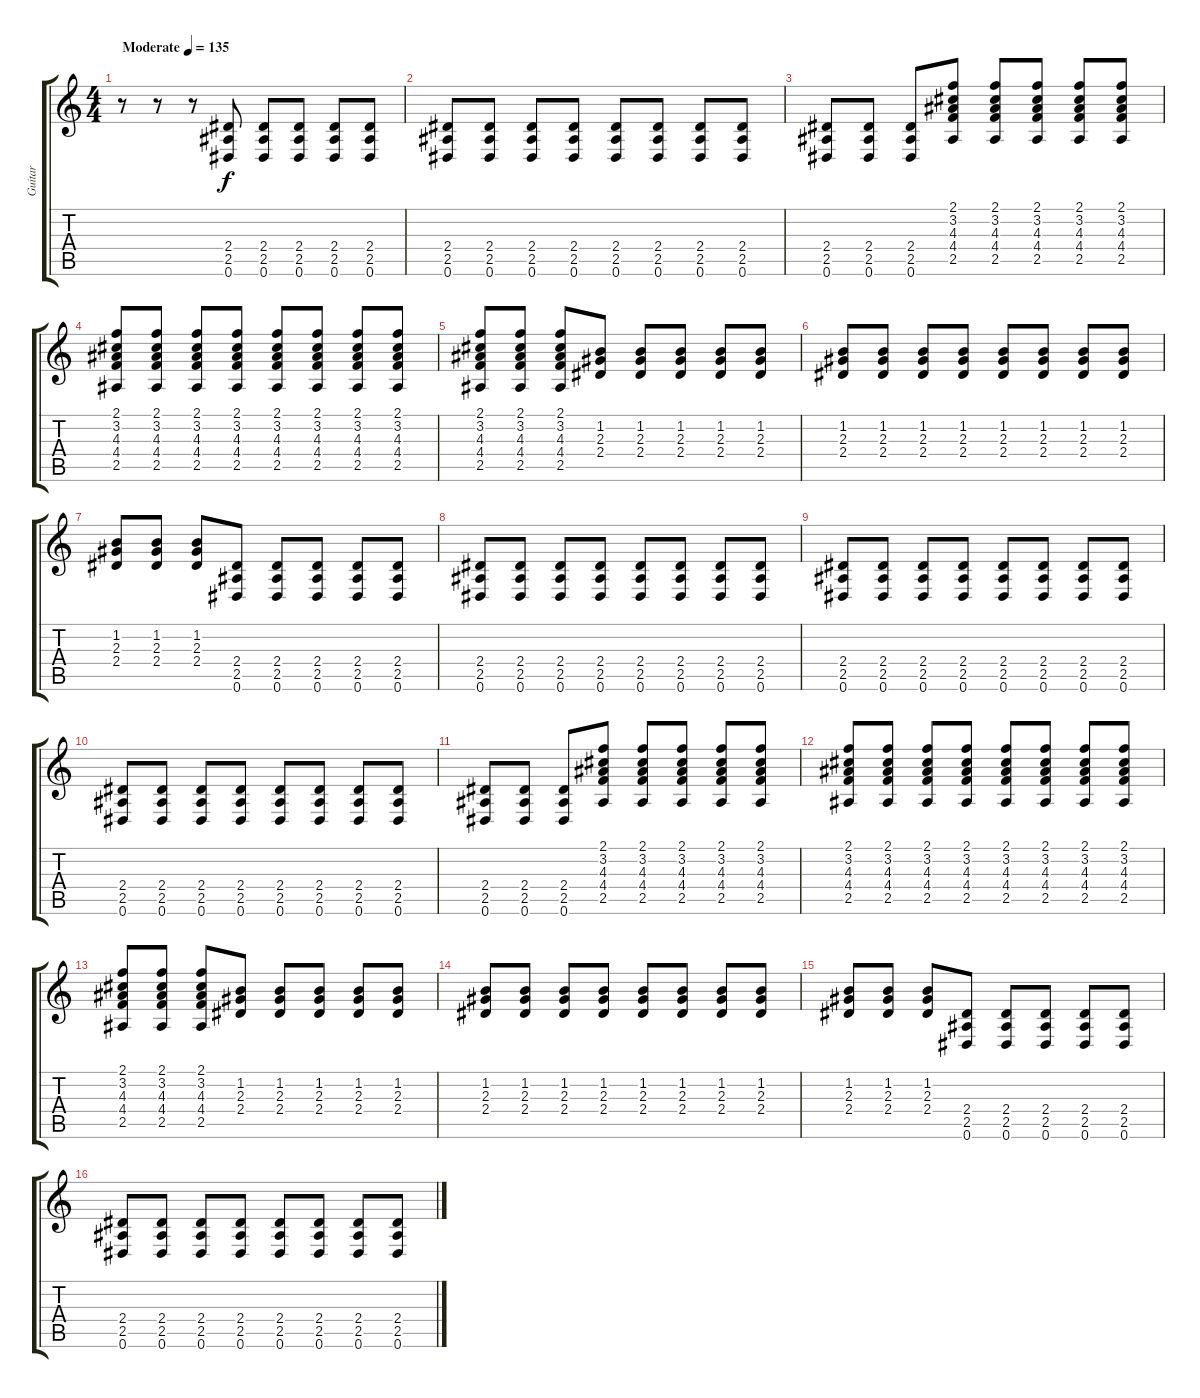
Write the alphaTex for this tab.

\track ("Guitar" "Guitar") {instrument overdrivenguitar}
\staff {score tabs}
\tuning (Eb4 Bb3 Gb3 Db3 Ab2 Eb2) {hide}
\ts (4 4)
\tempo (135 "Moderate")
\clef g2
\ks c
r.8{dy f instrument overdrivenguitar} r.8 r.8 (2.4 2.5 0.6).8 (2.4 2.5 0.6).8 (2.4 2.5 0.6).8 (2.4 2.5 0.6).8 (2.4 2.5 0.6).8 |
(2.4 2.5 0.6).8 (2.4 2.5 0.6).8 (2.4 2.5 0.6).8 (2.4 2.5 0.6).8 (2.4 2.5 0.6).8 (2.4 2.5 0.6).8 (2.4 2.5 0.6).8 (2.4 2.5 0.6).8 |
(2.4 2.5 0.6).8 (2.4 2.5 0.6).8 (2.4 2.5 0.6).8 (2.1 3.2 4.3 4.4 2.5).8 (2.1 3.2 4.3 4.4 2.5).8 (2.1 3.2 4.3 4.4 2.5).8 (2.1 3.2 4.3 4.4 2.5).8 (2.1 3.2 4.3 4.4 2.5).8 |
(2.1 3.2 4.3 4.4 2.5).8 (2.1 3.2 4.3 4.4 2.5).8 (2.1 3.2 4.3 4.4 2.5).8 (2.1 3.2 4.3 4.4 2.5).8 (2.1 3.2 4.3 4.4 2.5).8 (2.1 3.2 4.3 4.4 2.5).8 (2.1 3.2 4.3 4.4 2.5).8 (2.1 3.2 4.3 4.4 2.5).8 |
(2.1 3.2 4.3 4.4 2.5).8 (2.1 3.2 4.3 4.4 2.5).8 (2.1 3.2 4.3 4.4 2.5).8 (1.2 2.3 2.4).8 (1.2 2.3 2.4).8 (1.2 2.3 2.4).8 (1.2 2.3 2.4).8 (1.2 2.3 2.4).8 |
(1.2 2.3 2.4).8 (1.2 2.3 2.4).8 (1.2 2.3 2.4).8 (1.2 2.3 2.4).8 (1.2 2.3 2.4).8 (1.2 2.3 2.4).8 (1.2 2.3 2.4).8 (1.2 2.3 2.4).8 |
(1.2 2.3 2.4).8 (1.2 2.3 2.4).8 (1.2 2.3 2.4).8 (2.4 2.5 0.6).8 (2.4 2.5 0.6).8 (2.4 2.5 0.6).8 (2.4 2.5 0.6).8 (2.4 2.5 0.6).8 |
(2.4 2.5 0.6).8 (2.4 2.5 0.6).8 (2.4 2.5 0.6).8 (2.4 2.5 0.6).8 (2.4 2.5 0.6).8 (2.4 2.5 0.6).8 (2.4 2.5 0.6).8 (2.4 2.5 0.6).8 |
(2.4 2.5 0.6).8 (2.4 2.5 0.6).8 (2.4 2.5 0.6).8 (2.4 2.5 0.6).8 (2.4 2.5 0.6).8 (2.4 2.5 0.6).8 (2.4 2.5 0.6).8 (2.4 2.5 0.6).8 |
(2.4 2.5 0.6).8 (2.4 2.5 0.6).8 (2.4 2.5 0.6).8 (2.4 2.5 0.6).8 (2.4 2.5 0.6).8 (2.4 2.5 0.6).8 (2.4 2.5 0.6).8 (2.4 2.5 0.6).8 |
(2.4 2.5 0.6).8 (2.4 2.5 0.6).8 (2.4 2.5 0.6).8 (2.1 3.2 4.3 4.4 2.5).8 (2.1 3.2 4.3 4.4 2.5).8 (2.1 3.2 4.3 4.4 2.5).8 (2.1 3.2 4.3 4.4 2.5).8 (2.1 3.2 4.3 4.4 2.5).8 |
(2.1 3.2 4.3 4.4 2.5).8 (2.1 3.2 4.3 4.4 2.5).8 (2.1 3.2 4.3 4.4 2.5).8 (2.1 3.2 4.3 4.4 2.5).8 (2.1 3.2 4.3 4.4 2.5).8 (2.1 3.2 4.3 4.4 2.5).8 (2.1 3.2 4.3 4.4 2.5).8 (2.1 3.2 4.3 4.4 2.5).8 |
(2.1 3.2 4.3 4.4 2.5).8 (2.1 3.2 4.3 4.4 2.5).8 (2.1 3.2 4.3 4.4 2.5).8 (1.2 2.3 2.4).8 (1.2 2.3 2.4).8 (1.2 2.3 2.4).8 (1.2 2.3 2.4).8 (1.2 2.3 2.4).8 |
(1.2 2.3 2.4).8 (1.2 2.3 2.4).8 (1.2 2.3 2.4).8 (1.2 2.3 2.4).8 (1.2 2.3 2.4).8 (1.2 2.3 2.4).8 (1.2 2.3 2.4).8 (1.2 2.3 2.4).8 |
(1.2 2.3 2.4).8 (1.2 2.3 2.4).8 (1.2 2.3 2.4).8 (2.4 2.5 0.6).8 (2.4 2.5 0.6).8 (2.4 2.5 0.6).8 (2.4 2.5 0.6).8 (2.4 2.5 0.6).8 |
(2.4 2.5 0.6).8 (2.4 2.5 0.6).8 (2.4 2.5 0.6).8 (2.4 2.5 0.6).8 (2.4 2.5 0.6).8 (2.4 2.5 0.6).8 (2.4 2.5 0.6).8 (2.4 2.5 0.6).8
